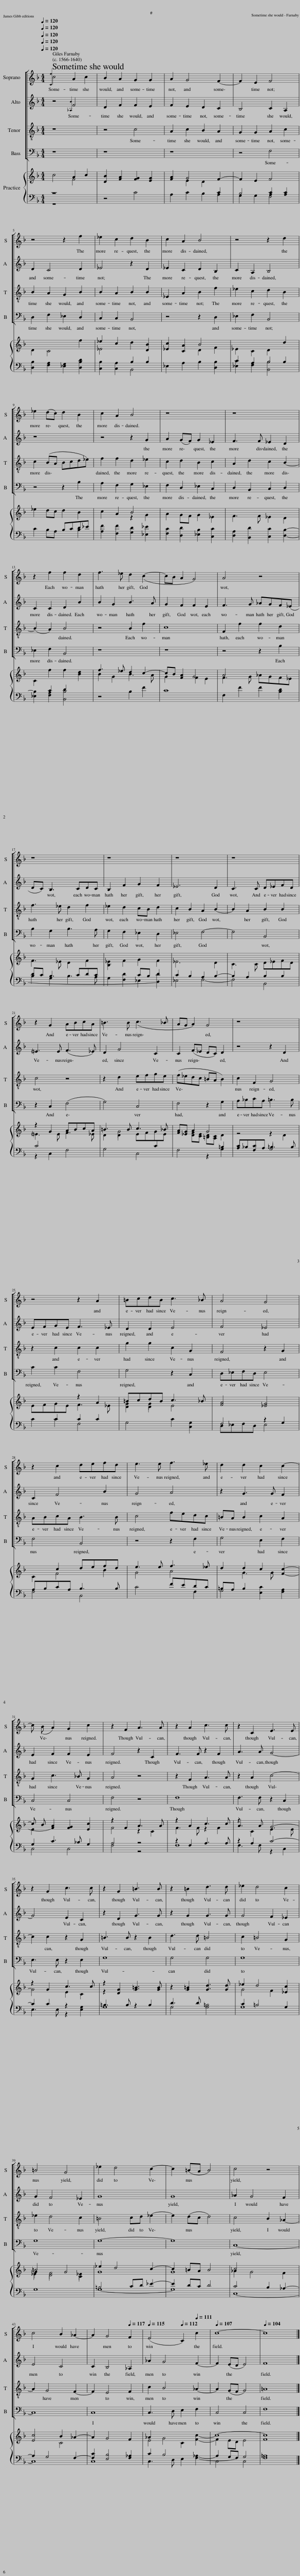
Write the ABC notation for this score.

X:1
%%score [ 1 2 3 4 ] { ( 5 6 ) | ( 7 8 ) }
L:1/8
Q:1/4=120
M:4/4
I:linebreak $
K:F
V:1 treble
V:2 treble
V:3 treble-8
V:4 bass
V:5 treble
V:6 treble
V:7 bass
V:8 bass
V:1
{[Cf]} c4 A2 c2 | B2 A2 G2 G2 | A2 G4 F2- | F2 E2 F4 |$ z4 z2 f2 | %5
 _e2 c2 d2 B2 | c2 A2 B4 | z4 z2 d2 |$ _e2 (dc) d2 B2 | c2 A2 B4 | %10
 z8 | z8 |$ z2 f2 f2 d2 | f3 _e d2 (c2- | cB A2 G4) | %15
 A4 z4 |$ z8 | z8 | z8 | z8 |$ %20
 z2 G2 ABcA | =B3 B (c3 _B | AG A2) G4 | z8 |$ z4 z2 A2 | %25
 =BcdB c3 _B | A4 G4 |$ z2 c2 defd | e3 e f3 _e | d2 d2 c2 c2- |$ %30
 c (B A2) G2 c2 | z2 F2 A3 A | z2 A2 c3 c | z2 C2 E3 E |$ z2 G2 c3 c | %35
 z2 G2 =B3 B | z2 =B2 d3 d | _e2 d4 c2 |$ =B4 G4 | _e2 d4 c2- | %40
 c2 (=BA B4) | c4 z4 |$ c4 B2 _A2- | A2 G4[Q:1/4=117] F2 |[Q:1/4=115] (E4[Q:1/4=112] C2)[Q:1/4=111] c2 | %45
[Q:1/4=107] c8- |[Q:1/4=104] c8 |] %47
V:2
 z4{[_A,B]} F4 | D2 F2 F2 E2 | F2 E2 D2 C2 | B,4 C2 A,2 |$ D2 C4 D2 | %5
 _E4 z2 D2 | _E2 C2 D2 B,2 | C2 A,2 B,4 |$ z8 | z4 z2 G2 | %10
 A2 (GF) G2 _E2 | F3 F _E2 D2 |$ C2 C2 D2 B2 | B2 G2 B3 A | G2 F2 F2 E2 | %15
 F3 G _AGF(_E |$ DC) B,3 CDC | B,2 F2 G2 F2 | _E6 D2 | C3 C D_EFD |$ %20
 !courtesy!=E3 E (F3 _E) | D2 G4 C2 | C2 (F_E DC) D2 | z4 z2 D2 |$ EFGE F3 _E | %25
 D2 D2 E4 | F4 _E4 |$ C2 F4 B2 | G4 A4 | z2 G3 G F2 |$ %30
 E2 F2 F2 E2 | F4 z2 C2 | F3 F z2 F2 | A3 A G4- |$ G4 E2 C2 | %35
 z2 D2 G3 G | z2 G2 G3 G | G4 F2 _E2 |$ G2 F4 _E2 | G8 | %40
 G8 | _A2 G4 F2 |$ E4 C4 | C2 B,4 _A,2 | _A2 G4 F2- | %45
 F2 (ED E4) | F8 |] %47
V:3
 z8 | z4 c4 | A2 c2 B2 A2 | G2 G2 A2 c2 |$ B2 A2 G2 B2 | %5
 B2 A2 B2 B2 | _E2 A2 B2 f2 | _e2 c2 d2 B2 |$ c2 (BA Bcd_e) | f2 f2 d2 _e2 | %10
 c2 d2 B2 c2 | A2 d2 c2 B2- |$ (B2 A2) B4 | z4 B2 f2 | c8 | %15
 F2 f2 f2 d2 |$ f3 _e d2 f2 | _e2 d2 cB d2 | c2 B2 A2 B2- | B2 A2 B2 B2 |$ %20
 c4 z4 | z2 d2 efge | (f_edc =BA B2) | c2 F2 G4 |$ z2 c2 c2 c2 | %25
 g2 g2 c2 G2 | F4 z2 G2 |$ ABcA B3 B | c4 fedc | =BA B2 c2 A2 |$ %30
 G2 c3 _B G2 | A4 z4 | z2 F2 A3 A | z2 A2 c4- |$ c2 c2 z2 G2 | %35
 =B3 B z2 B2 | d3 d =B4 | c2 =B4 G2 |$ _e2 d4 c2 | =B4 cd _e2- | %40
 e2 (dc d4) | c4 B2 _A2- |$ A2 G4 F2- | F2 E4 F2 | c2 B4 _A2- | %45
 A2 (GF G4) | =A8 |] %47
V:4
 z8 | z8 | z8 | z4 F,4 |$ D,2 F,2 _E,2 D,2 | %5
 C,2 C,2 B,,4 | z4 z2 D,2 | _E,2 F,2 B,,4 |$ z4 z2 B,2 | A,2 F,2 G,2 _E,2 | %10
 F,2 D,2 _E,2 C,2 | D,2 B,,2 C,2 D,2 |$ _E,2 F,2 B,,4 | z8 | z8 | %15
 z4 z2 B,2 |$ B,2 G,2 B,3 A, | G,2 F,2 _E,2 D,2 | _E,4 F,4- | F,4 B,,4 |$ %20
 z2 C,2 (F,4 | G,4) C,4 | F,4 z2 G,2 | A,_B,CA, =B,3 B, |$ C2 C2 F,4 | %25
 G,4 z2 C,2 | D,_E,F,D, E,4 |$ F,4 B,,4 | z4 z2 F,2 | G,4 E,2 F,2 |$ %30
 C,4 C,4 | F,4 z4 | F,8 | F,3 F, z2 C,2 |$ E,3 E, z2 E,2 | %35
 G,8 | G,4 G,4 | G,8 |$ G,8 | G,8- | %40
 G,8 | C,8- |$ C,8 | C,8 | C,3 D, E,2 F,2 | %45
 C,4 C,4 | F,8 |] %47
V:5
 c4 A2 c2 | [DB]2 [FA]2 [FG]2 [EG]2 | [FA]2 G4 F2- | F2 E2 F4 |$ x4 x2 f2 | %5
 _e2 c2 d2 [DB]2 | [_Ec]2 [CA]2 B4 | x4 x2 d2 |$ _e2 dc d2 B2 | c2 A2 B4 | %10
 x8 | x8 |$ x2 f2 f2 [Bd]2 | f3 _e d2 c2- | cB [FA]2 G4 | %15
 A4 x4 |$ x8 | x8 | x8 | x8 |$ %20
 z2 G2 ABcA | =B3 B c3 _B | [FA][_EG] A2 G4 | x8 |$ x4 z2 A2 | %25
 =BcdB c3 _B | [FA]4 [_EG]4 |$ x2 c2 defd | e3 e f3 _e | d2 d2 c2 [Fc]2- |$ %30
 c B [FA]2 [FG]2 [Ec]2 | z2 F2 A3 A | z2 A2 c3 c | z2 C2 E3 E |$ z2 G2 c3 c | %35
 z2 [DG]2 [G=B]3 [GB] | z2 [G=B]2 [Gd]3 [Gd] | _e2 d4 [_Ec]2 |$ =B4 G4 | _e2 d4 c2- | %40
 c2 =BA B4 | c4 x4 |$ [Ec]4 B2 _A2- | A2 G4 F2 | E4 C2 x2 | %45
 c8- | c8 |] %47
V:6
 x4 F4 | x8 | x2 E2 D2[I:staff +1] C2 | B,4[I:staff -1] x4 |$ D2 C4 x2 | %5
 _E4 x2 x2 | x4 D2[I:staff +1] B,2 | C2 A,2 B,4 |$[I:staff -1] x8 | x4 z2 G2 | %10
 A2 GF G2 _E2 | F3 F _E2 D2 |$ C2[I:staff +1] C2 D2[I:staff -1] x2 | B2 G2 B3 A | G2 x2 F2 E2 | %15
 F3 G _AGF_E |$[I:staff +1] DC B,3 CDC |[I:staff -1] [B,_E]2 F2 G2 F2 | _E6 D2 | C3 C D_EFD |$ %20
 !courtesy!=E3 E F3 _E | D2 G4[I:staff +1] C2 |[I:staff -1] x2 [DF][C_E] [=B,D][A,C] D2 | z4 z2 D2 |$ EFGE F3 _E | %25
 [DG]2 D2 E4 | x8 |$ C2 F4 B2 | G4 A4 | x2 G3 G x2 |$ %30
 E2 x4 x2 | F4 z2 C2 | F3 F z2 F2 | A3 A G4- |$ G4 E2 C2 | %35
 z2 x4 x x | x8 | G4 F2 x2 |$ G2 F4 _E2 | G8 | %40
 G8 | _A2 G4 F2 |$ x4 C4 | x8 | _A2 G4 [Fc]2- | %45
 F2 ED E4 | F8 |] %47
V:7
 z8 | z4 C4 | A,2 C2 B,2 A,2 | G,2 G,2 [A,C]2 [A,C]2 |$ x8 | %5
 x4 B,2 B,2 | _E,2 A,2 B,2[I:staff -1] F2 | _E2 C2 D2[I:staff +1] B,2 |$ C2 B,A, B,CD_E | x8 | %10
 x8 | x6 [D,B,]2- |$ [_E,B,]2 [F,A,]2 x4 | z4 B,2 F2 | C8 | %15
 F,2 F2 F2 [B,D]2 |$[I:staff -1] F3 _E D2 F2 |[I:staff +1] x4 CB, D2 | C2 B,2 A,2 B,2- | B,2 A,2 B,2 B,2 |$ %20
 C4 x4 | x2[I:staff -1] D2 EFGE |[I:staff +1] x4 x x =B,2 | C2 F,2 G,4 |$ x2 C2 C2 C2 | %25
 x2[I:staff -1] G2[I:staff +1] C2 [C,G,]2 | F,4 z2 G,2 |$ A,B,CA, B,3 B, | C4 FEDC | =B,A, B,2 [E,C]2 [F,A,]2 |$ %30
 G,2 C3 _B, G,2 | A,4 z4 | z2 F,2 A,3 A, | z2 A,2 C4- |$ C2 C2 z2 x2 | %35
 =B,3 B, z2 B,2 | D3 D x4 | C2 =B,4 G,2 |$[I:staff -1] _E2 D4 C2 |[I:staff +1] =B,4 CD _E2- | %40
 E2 DC D4 | C4 B,2 _A,2- |$ A,2 G,4 F,2- | [F,C]2 [E,B,]4 [F,_A,]2 | C2 B,4 [F,_A,]2- | %45
 A,2 G,F, G,4 | =A,8 |] %47
V:8
 z8 | x8 | x8 | x4 F,4 |$ [D,B,]2 [F,A,]2 [_E,G,]2 [D,B,D]2 | %5
 [C,B,]2 [C,A,]2 B,,4 | x4 x2 D,2 | [_E,C]2 [F,A,]2 [B,,B,]4 |$ x4 x2 B,2 | [A,F]2 [F,F]2 [G,D]2 [_E,_E]2 | %10
 [F,C]2 [D,D]2 [_E,B,]2 [C,C]2 | [D,A,]2 [B,,D]2 [C,C]2 x2 |$ x4 [B,,B,]4 | x8 | x8 | %15
 x4 x2 x2 |$ B,2 G,2 B,3 A, | G,2 [F,D]2 _E,2 [D,D]2 | _E,4 F,4- | F,4 B,,4 |$ %20
 z2 C,2 F,4 | G,4 C,4 | F,4 z2 G,2 | A,_B,CA, =B,3 B, |$ C2 C2 F,4 | %25
 G,4 x2 x2 | D,_E,F,D, E,4 |$ F,4 B,,4 | x4 x2 F,2 | G,4 x4 |$ %30
 C,4 C,4 | F,4 z4 | F,8 | F,3 F, z2 C,2 |$ E,3 E, z2 [E,G,]2 | %35
 G,8 | G,4 [G,=B,]4 | G,8 |$ G,8 | G,8- | %40
 G,8 | C,8- |$ C,8 | C,8 | C,3 D, E,2 x2 | %45
 C,4 C,4 | F,8 |] %47
